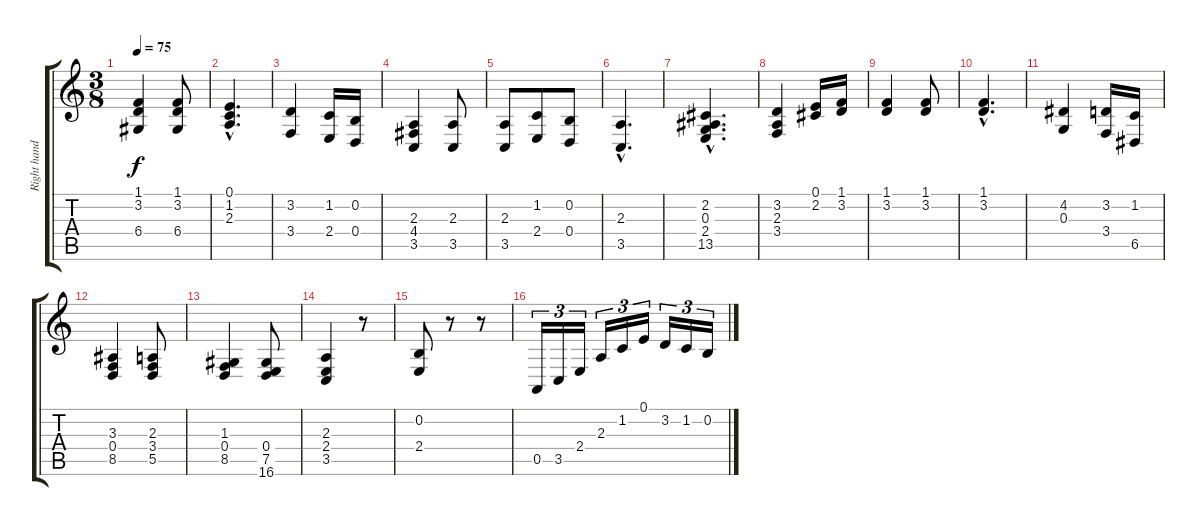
\track ("Right hand" "Right hand") {instrument acousticgrandpiano}
\staff {score tabs}
\tuning (E4 B3 G3 D3 A2 E2) {hide}
\ts (3 8)
\tempo 75
\clef g2
\ks c
(1.1 3.2 6.4).4{dy f} (1.1 3.2 6.4).8 |
(0.1{hac} 1.2{hac} 2.3{hac}).4{d} |
(3.2 3.4).4 (1.2 2.4).16 (0.2 0.4).16 |
(2.3 4.4 3.5).4 (2.3 3.5).8 |
(2.3 3.5).8 (1.2 2.4).8 (0.2 0.4).8 |
(2.3{hac} 3.5{hac}).4{d} |
(2.2{hac} 0.3{hac} 2.4{hac} 13.5{hac}).4{d} |
(3.2 2.3 3.4).4 (0.1 2.2).16 (1.1 3.2).16 |
(1.1 3.2).4 (1.1 3.2).8 |
(1.1{hac} 3.2{hac}).4{d} |
(4.2 0.3).4 (3.2 3.4).16 (1.2 6.5).16 |
(3.3 0.4 8.5).4 (2.3 3.4 5.5).8 |
(1.3 0.4 8.5).4 (0.4 7.5 16.6).8 |
(2.3 2.4 3.5).4 r.8 |
(0.2 2.4).8 r.8 r.8 |
0.5.16{tu (3 2)} 3.5.16{tu (3 2)} 2.4.16{tu (3 2)} 2.3.16{tu (3 2)} 1.2.16{tu (3 2)} 0.1.16{tu (3 2)} 3.2.16{tu (3 2)} 1.2.16{tu (3 2)} 0.2.16{tu (3 2)}
